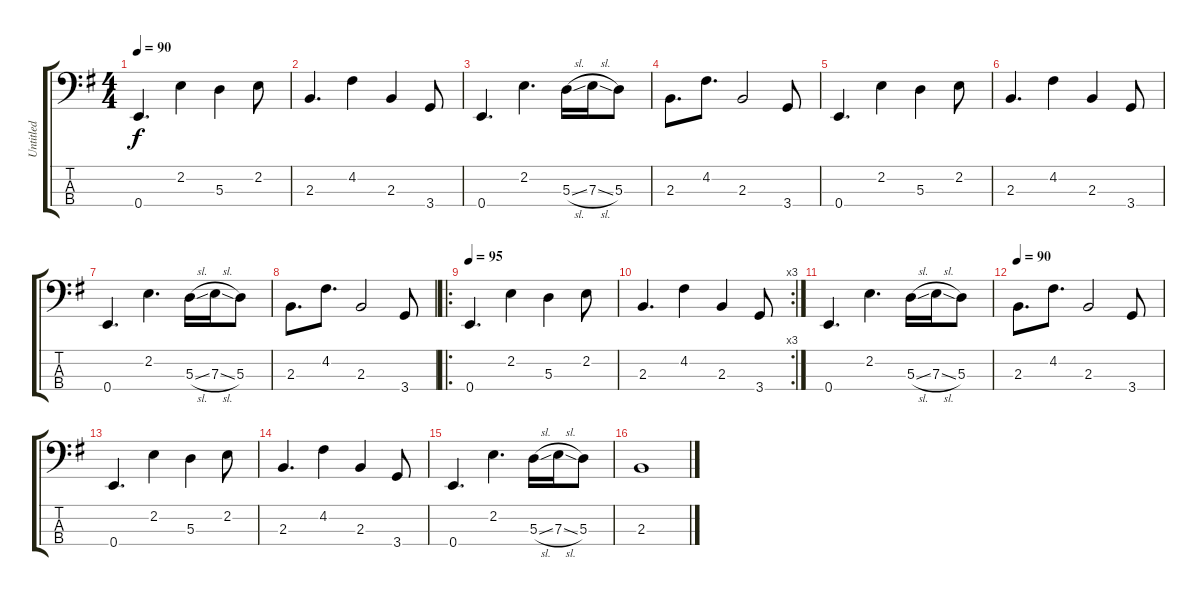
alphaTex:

\track ("Untitled" "Untitled") {instrument electricbasspick}
\staff {score tabs}
\tuning (G2 D2 A1 E1) {hide}
\ts (4 4)
\tempo 90
\clef f4
\ks g
0.4.4{d dy f} 2.2.4 5.3.4 2.2.8 |
2.3.4{d} 4.2.4 2.3.4 3.4.8 |
0.4.4{d} 2.2.4{d} 5.3{sl}.16 7.3{sl}.16 5.3.8 |
2.3.8{d} 4.2.8{d} 2.3.2 3.4.8 |
0.4.4{d} 2.2.4 5.3.4 2.2.8 |
2.3.4{d} 4.2.4 2.3.4 3.4.8 |
0.4.4{d} 2.2.4{d} 5.3{sl}.16 7.3{sl}.16 5.3.8 |
2.3.8{d} 4.2.8{d} 2.3.2 3.4.8 |
\ro
\tempo 95
0.4.4{d} 2.2.4 5.3.4 2.2.8 |
\rc 3
2.3.4{d} 4.2.4 2.3.4 3.4.8 |
0.4.4{d} 2.2.4{d} 5.3{sl}.16 7.3{sl}.16 5.3.8 |
\tempo 90
2.3.8{d} 4.2.8{d} 2.3.2 3.4.8 |
0.4.4{d} 2.2.4 5.3.4 2.2.8 |
2.3.4{d} 4.2.4 2.3.4 3.4.8 |
0.4.4{d} 2.2.4{d} 5.3{sl}.16 7.3{sl}.16 5.3.8 |
2.3.1
